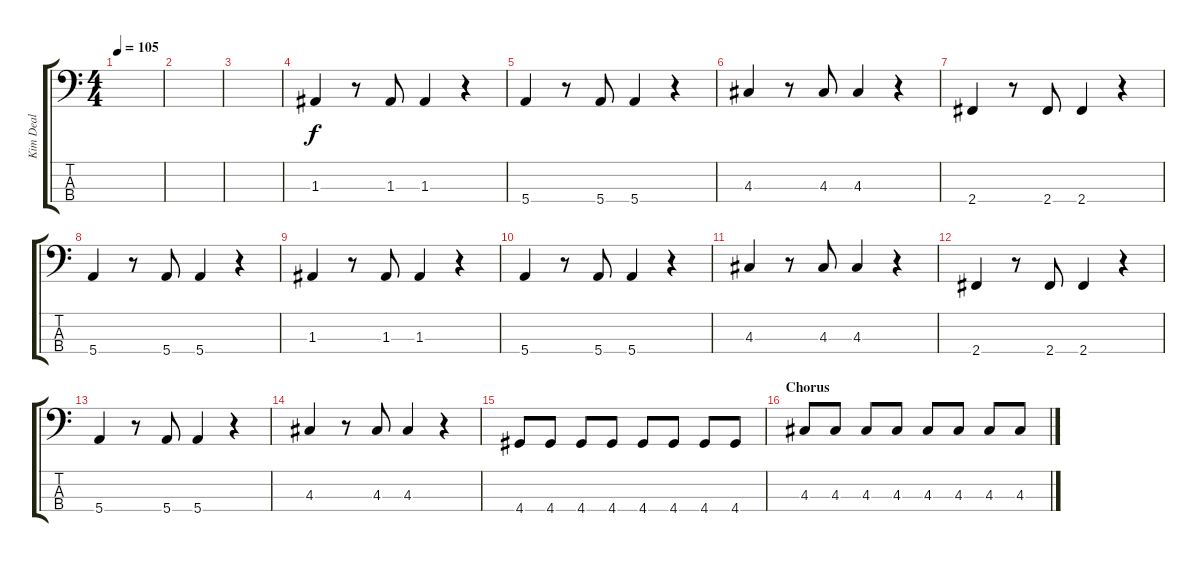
\track ("Kim Deal" "Kim Deal") {instrument electricbasspick}
\staff {score tabs}
\tuning (G2 D2 A1 E1) {hide}
\ts (4 4)
\tempo 105
\clef f4
\ks c
|
|
|
1.3.4 r.8 1.3.8 1.3.4 r.4 |
5.4.4 r.8 5.4.8 5.4.4 r.4 |
4.3.4 r.8 4.3.8 4.3.4 r.4 |
2.4.4 r.8 2.4.8 2.4.4 r.4 |
5.4.4 r.8 5.4.8 5.4.4 r.4 |
1.3.4 r.8 1.3.8 1.3.4 r.4 |
5.4.4 r.8 5.4.8 5.4.4 r.4 |
4.3.4 r.8 4.3.8 4.3.4 r.4 |
2.4.4 r.8 2.4.8 2.4.4 r.4 |
5.4.4 r.8 5.4.8 5.4.4 r.4 |
4.3.4 r.8 4.3.8 4.3.4 r.4 |
4.4.8 4.4.8 4.4.8 4.4.8 4.4.8 4.4.8 4.4.8 4.4.8 |
\section ("" "Chorus")
4.3.8 4.3.8 4.3.8 4.3.8 4.3.8 4.3.8 4.3.8 4.3.8
